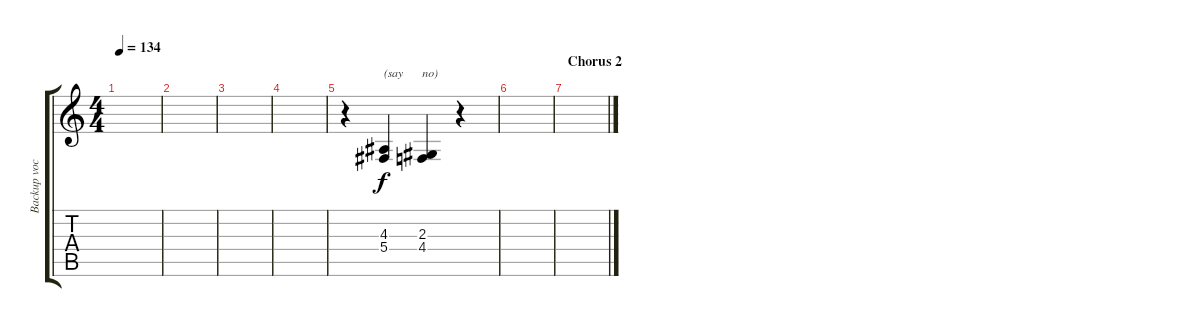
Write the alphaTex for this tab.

\track ("Backup vocals" "Backup voc") {instrument sopranosax}
\staff {score tabs}
\tuning (Eb4 Bb3 Gb3 Db3 Ab2 Eb2) {hide}
\ts (4 4)
\tempo 134
\clef g2
\ks c
|
|
|
|
r.4 (4.3 5.4).4{txt "(say"} (2.3 4.4).4{txt "no)"} r.4 |
|
\section ("" "Chorus 2")
